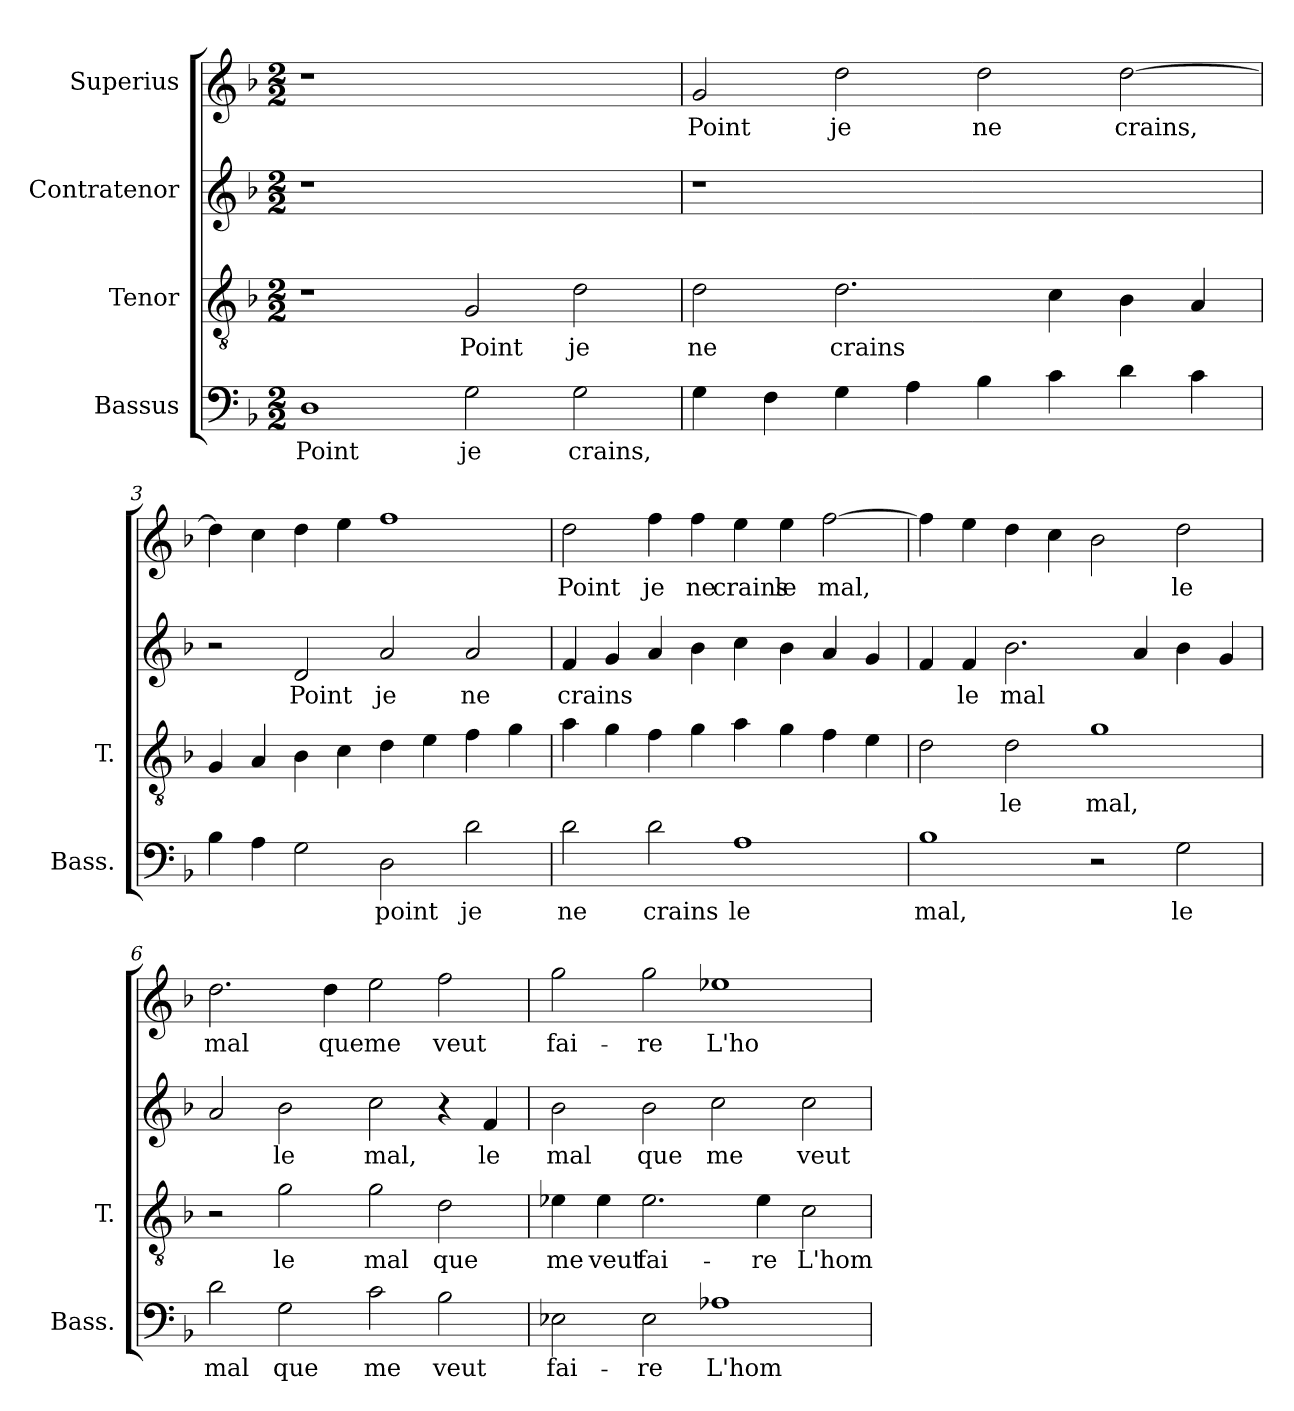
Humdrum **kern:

**kern	**text	**kern	**text	**kern	**text	**kern	**text
*part4	*part4	*part3	*part3	*part2	*part2	*part1	*part1
*staff4	*staff4	*staff3	*staff3	*staff2	*staff2	*staff1	*staff1
*I"Bassus	*	*I"Tenor	*	*I"Contratenor	*	*I"Superius	*
*I'Bass.	*	*I'T.	*	*	*	*	*
*clefF4	*	*clefGv2	*	*clefG2	*	*clefG2	*
*	*	*ITrd7c12	*	*	*	*	*
*k[b-]	*	*k[b-]	*	*k[b-]	*	*k[b-]	*
*F:	*	*F:	*	*F:	*	*F:	*
*M2/2	*	*M2/2	*	*M2/2	*	*M2/2	*
=1	=1	=1	=1	=1	=1	=1	=1
1D\	Point	1r	.	1r	.	1r	.
2G\	je	2GG/	Point	1ryy	.	1ryy	.
2G\	crains,	2D\	je	.	.	.	.
=2	=2	=2	=2	=2	=2	=2	=2
4G\	.	2D\	ne	1r	.	2g/	Point
4F\	.	.	.	.	.	.	.
4G\	.	2.D\	crains	.	.	2dd\	je
4A\	.	.	.	.	.	.	.
4B-\	.	.	.	1ryy	.	2dd\	ne
4c\	.	4C\	.	.	.	.	.
4d\	.	4BB-\	.	.	.	[2dd\	crains,
4c\	.	4AA/	.	.	.	.	.
=3	=3	=3	=3	=3	=3	=3	=3
4B-\	.	4GG/	.	2r	.	4dd\]	.
4A\	.	4AA/	.	.	.	4cc\	.
2G\	.	4BB-\	.	2d/	Point	4dd\	.
.	.	4C\	.	.	.	4ee\	.
2D\	point	4D\	.	2a/	je	1ff\	.
.	.	4E\	.	.	.	.	.
2d\	je	4F\	.	2a/	ne	.	.
.	.	4G\	.	.	.	.	.
!!LO:LB:g=z
=4	=4	=4	=4	=4	=4	=4	=4
2d\	ne	4A\	.	4f/	crains	2dd\	Point
.	.	4G\	.	4g/	.	.	.
2d\	crains	4F\	.	4a/	.	4ff\	je
.	.	4G\	.	4b-\	.	4ff\	ne
1A\	le	4A\	.	4cc\	.	4ee\	crains
.	.	4G\	.	4b-\	.	4ee\	le
.	.	4F\	.	4a/	.	[2ff\	mal,
.	.	4E\	.	4g/	.	.	.
=5	=5	=5	=5	=5	=5	=5	=5
1B-\	mal,	2D\	.	4f/	.	4ff\]	.
.	.	.	.	4f/	le	4ee\	.
.	.	2D\	le	2.b-\	mal	4dd\	.
.	.	.	.	.	.	4cc\	.
2r	.	1G\	mal,	.	.	2b-\	.
.	.	.	.	4a/	.	.	.
2G\	le	.	.	4b-\	.	2dd\	le
.	.	.	.	4g/	.	.	.
=6	=6	=6	=6	=6	=6	=6	=6
2d\	mal	2r	.	2a/	.	2.dd\	mal
2G\	que	2G\	le	2b-\	le	.	.
.	.	.	.	.	.	4dd\	que
2c\	me	2G\	mal	2cc\	mal,	2ee\	me
2B-\	veut	2D\	que	4r	.	2ff\	veut
.	.	.	.	4f/	le	.	.
=7	=7	=7	=7	=7	=7	=7	=7
2E-X\	fai-	4E-X\	me	2b-\	mal	2gg\	fai-
.	.	4E-\	veut	.	.	.	.
2E-\	-re	2.E-\	fai-	2b-\	que	2gg\	-re
1A-X\	L'hom-	.	.	2cc\	me	1ee-X\	L'ho-
.	.	4E-\	-re	.	.	.	.
.	.	2C\	L'hom-	2cc\	veut	.	.
=	=	=	=	=	=	=	=
*-	*-	*-	*-	*-	*-	*-	*-
